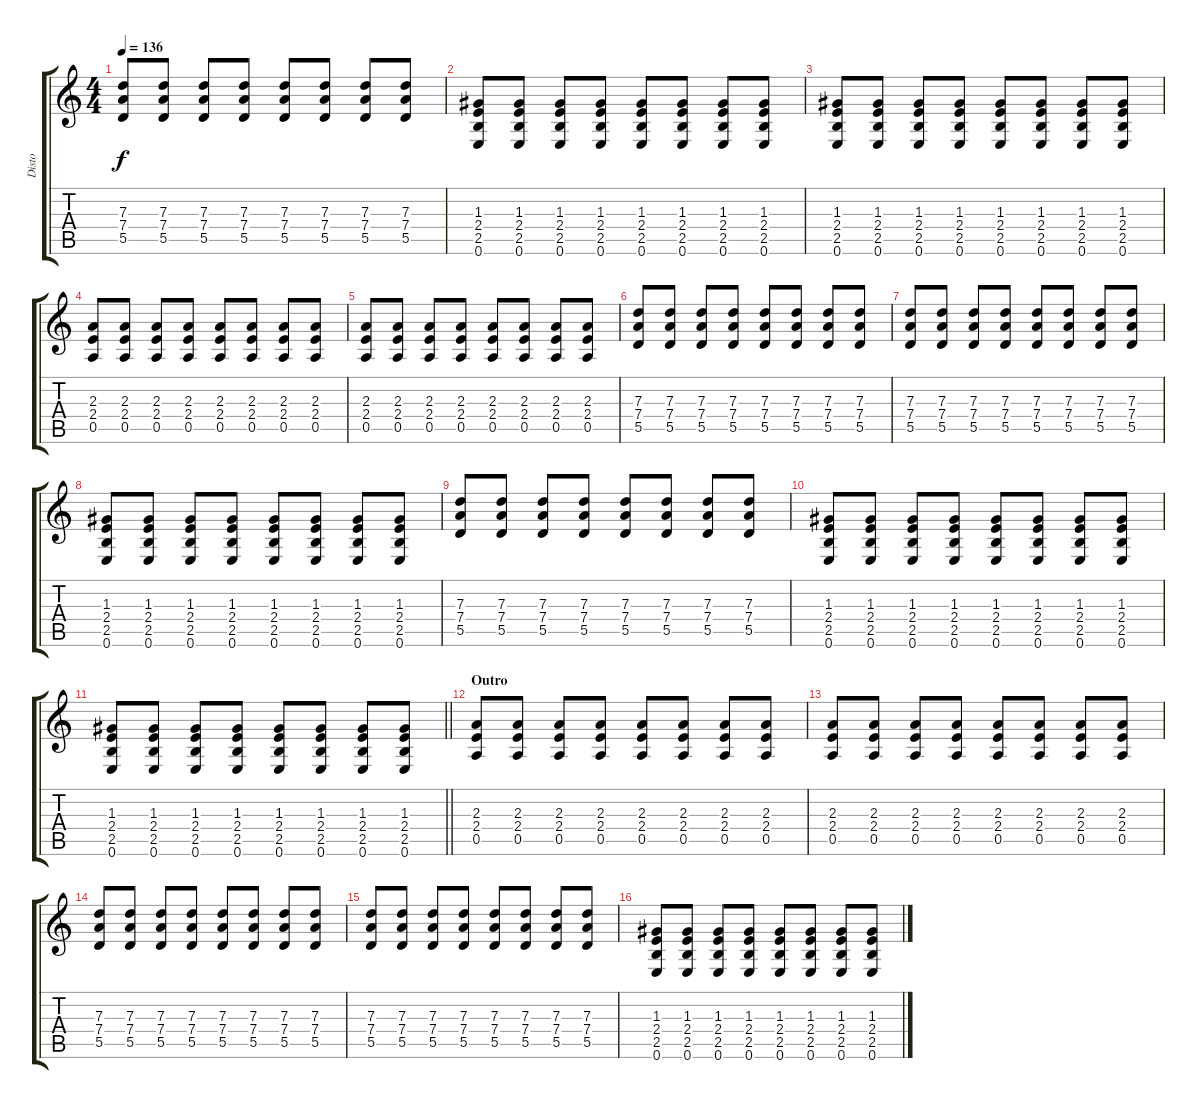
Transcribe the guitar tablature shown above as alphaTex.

\track ("Disto" "Disto") {instrument distortionguitar}
\staff {score tabs}
\tuning (E4 B3 G3 D3 A2 E2) {hide}
\ts (4 4)
\tempo 136
\clef g2
\ks c
(7.3 7.4 5.5).8{dy f} (7.3 7.4 5.5).8 (7.3 7.4 5.5).8 (7.3 7.4 5.5).8 (7.3 7.4 5.5).8 (7.3 7.4 5.5).8 (7.3 7.4 5.5).8 (7.3 7.4 5.5).8 |
(1.3 2.4 2.5 0.6).8 (1.3 2.4 2.5 0.6).8 (1.3 2.4 2.5 0.6).8 (1.3 2.4 2.5 0.6).8 (1.3 2.4 2.5 0.6).8 (1.3 2.4 2.5 0.6).8 (1.3 2.4 2.5 0.6).8 (1.3 2.4 2.5 0.6).8 |
(1.3 2.4 2.5 0.6).8 (1.3 2.4 2.5 0.6).8 (1.3 2.4 2.5 0.6).8 (1.3 2.4 2.5 0.6).8 (1.3 2.4 2.5 0.6).8 (1.3 2.4 2.5 0.6).8 (1.3 2.4 2.5 0.6).8 (1.3 2.4 2.5 0.6).8 |
(2.3 2.4 0.5).8 (2.3 2.4 0.5).8 (2.3 2.4 0.5).8 (2.3 2.4 0.5).8 (2.3 2.4 0.5).8 (2.3 2.4 0.5).8 (2.3 2.4 0.5).8 (2.3 2.4 0.5).8 |
(2.3 2.4 0.5).8 (2.3 2.4 0.5).8 (2.3 2.4 0.5).8 (2.3 2.4 0.5).8 (2.3 2.4 0.5).8 (2.3 2.4 0.5).8 (2.3 2.4 0.5).8 (2.3 2.4 0.5).8 |
(7.3 7.4 5.5).8 (7.3 7.4 5.5).8 (7.3 7.4 5.5).8 (7.3 7.4 5.5).8 (7.3 7.4 5.5).8 (7.3 7.4 5.5).8 (7.3 7.4 5.5).8 (7.3 7.4 5.5).8 |
(7.3 7.4 5.5).8 (7.3 7.4 5.5).8 (7.3 7.4 5.5).8 (7.3 7.4 5.5).8 (7.3 7.4 5.5).8 (7.3 7.4 5.5).8 (7.3 7.4 5.5).8 (7.3 7.4 5.5).8 |
(1.3 2.4 2.5 0.6).8 (1.3 2.4 2.5 0.6).8 (1.3 2.4 2.5 0.6).8 (1.3 2.4 2.5 0.6).8 (1.3 2.4 2.5 0.6).8 (1.3 2.4 2.5 0.6).8 (1.3 2.4 2.5 0.6).8 (1.3 2.4 2.5 0.6).8 |
(7.3 7.4 5.5).8 (7.3 7.4 5.5).8 (7.3 7.4 5.5).8 (7.3 7.4 5.5).8 (7.3 7.4 5.5).8 (7.3 7.4 5.5).8 (7.3 7.4 5.5).8 (7.3 7.4 5.5).8 |
(1.3 2.4 2.5 0.6).8 (1.3 2.4 2.5 0.6).8 (1.3 2.4 2.5 0.6).8 (1.3 2.4 2.5 0.6).8 (1.3 2.4 2.5 0.6).8 (1.3 2.4 2.5 0.6).8 (1.3 2.4 2.5 0.6).8 (1.3 2.4 2.5 0.6).8 |
\barLineRight lightlight
(1.3 2.4 2.5 0.6).8 (1.3 2.4 2.5 0.6).8 (1.3 2.4 2.5 0.6).8 (1.3 2.4 2.5 0.6).8 (1.3 2.4 2.5 0.6).8 (1.3 2.4 2.5 0.6).8 (1.3 2.4 2.5 0.6).8 (1.3 2.4 2.5 0.6).8 |
\section ("" "Outro")
(2.3 2.4 0.5).8 (2.3 2.4 0.5).8 (2.3 2.4 0.5).8 (2.3 2.4 0.5).8 (2.3 2.4 0.5).8 (2.3 2.4 0.5).8 (2.3 2.4 0.5).8 (2.3 2.4 0.5).8 |
(2.3 2.4 0.5).8 (2.3 2.4 0.5).8 (2.3 2.4 0.5).8 (2.3 2.4 0.5).8 (2.3 2.4 0.5).8 (2.3 2.4 0.5).8 (2.3 2.4 0.5).8 (2.3 2.4 0.5).8 |
(7.3 7.4 5.5).8 (7.3 7.4 5.5).8 (7.3 7.4 5.5).8 (7.3 7.4 5.5).8 (7.3 7.4 5.5).8 (7.3 7.4 5.5).8 (7.3 7.4 5.5).8 (7.3 7.4 5.5).8 |
(7.3 7.4 5.5).8 (7.3 7.4 5.5).8 (7.3 7.4 5.5).8 (7.3 7.4 5.5).8 (7.3 7.4 5.5).8 (7.3 7.4 5.5).8 (7.3 7.4 5.5).8 (7.3 7.4 5.5).8 |
(1.3 2.4 2.5 0.6).8 (1.3 2.4 2.5 0.6).8 (1.3 2.4 2.5 0.6).8 (1.3 2.4 2.5 0.6).8 (1.3 2.4 2.5 0.6).8 (1.3 2.4 2.5 0.6).8 (1.3 2.4 2.5 0.6).8 (1.3 2.4 2.5 0.6).8
